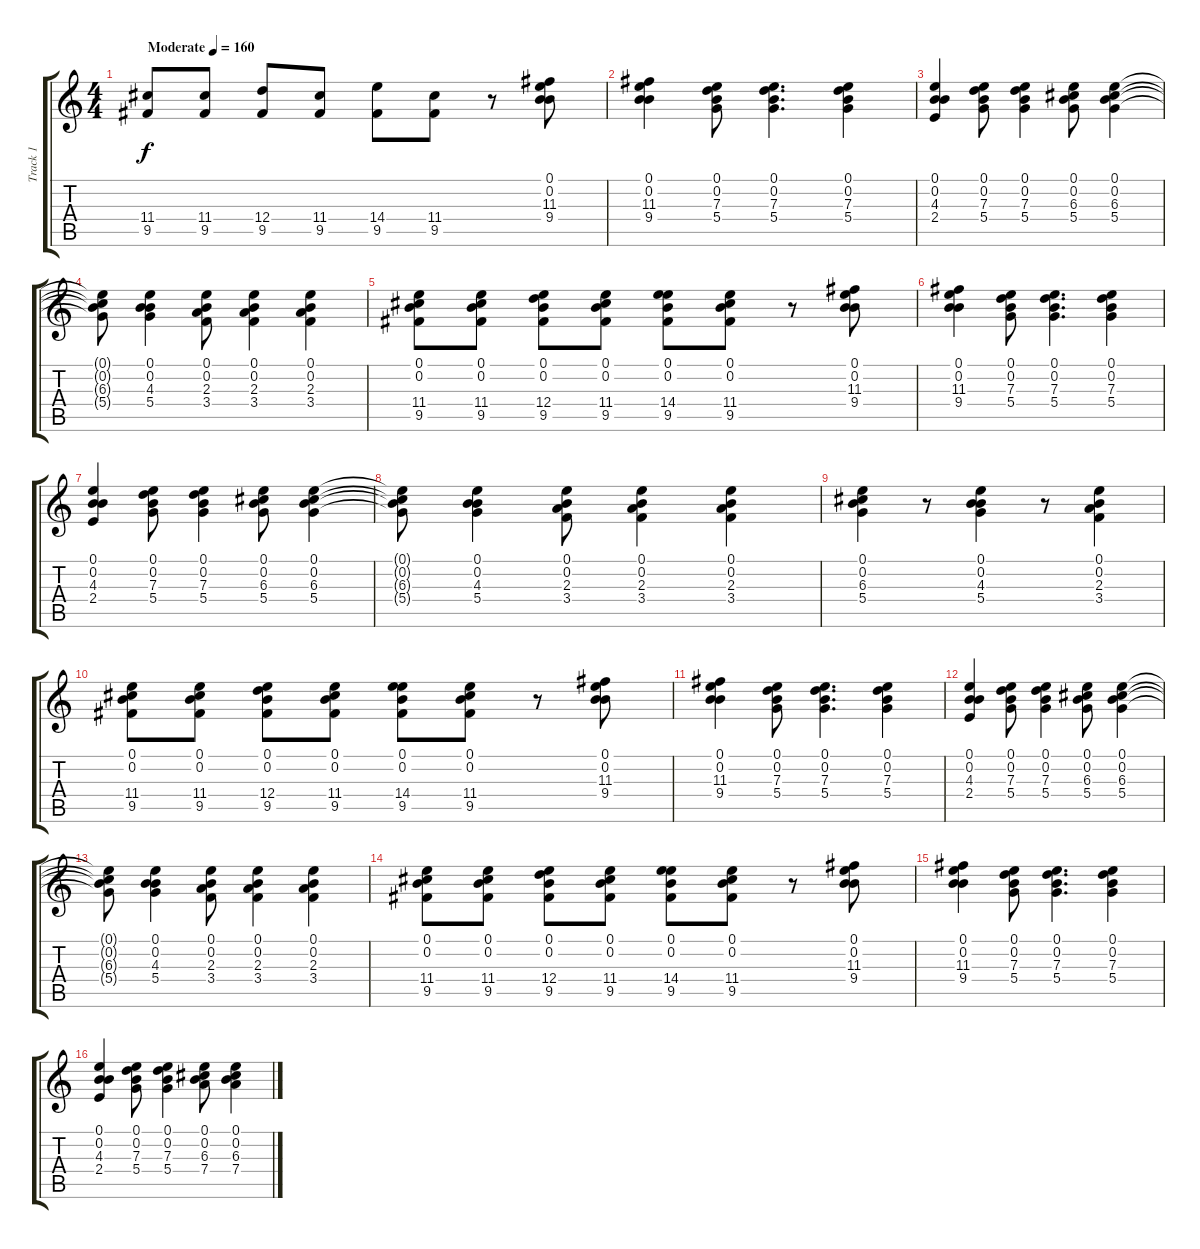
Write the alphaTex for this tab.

\track ("Track 1" "Track 1") {instrument overdrivenguitar}
\staff {score tabs}
\tuning (E4 B3 G3 D3 A2 E2) {hide}
\ts (4 4)
\tempo (160 "Moderate")
\clef g2
\ks c
(11.4 9.5).8{dy f instrument overdrivenguitar} (11.4 9.5).8 (12.4 9.5).8 (11.4 9.5).8 (14.4 9.5).8 (11.4 9.5).8 r.8 (0.1 0.2 11.3 9.4).8 |
(0.1 0.2 11.3 9.4).4 (0.1 0.2 7.3 5.4).8 (0.1 0.2 7.3 5.4).4{d} (0.1 0.2 7.3 5.4).4 |
(0.1 0.2 4.3 2.4).4 (0.1 0.2 7.3 5.4).8 (0.1 0.2 7.3 5.4).4 (0.1 0.2 6.3 5.4).8 (0.1 0.2 6.3 5.4).4 |
(0.1{t} 0.2{t} 6.3{t} 5.4{t}).8 (0.1 0.2 4.3 5.4).4 (0.1 0.2 2.3 3.4).8 (0.1 0.2 2.3 3.4).4 (0.1 0.2 2.3 3.4).4 |
(0.1 0.2 11.4 9.5).8 (0.1 0.2 11.4 9.5).8 (0.1 0.2 12.4 9.5).8 (0.1 0.2 11.4 9.5).8 (0.1 0.2 14.4 9.5).8 (0.1 0.2 11.4 9.5).8 r.8 (0.1 0.2 11.3 9.4).8 |
(0.1 0.2 11.3 9.4).4 (0.1 0.2 7.3 5.4).8 (0.1 0.2 7.3 5.4).4{d} (0.1 0.2 7.3 5.4).4 |
(0.1 0.2 4.3 2.4).4 (0.1 0.2 7.3 5.4).8 (0.1 0.2 7.3 5.4).4 (0.1 0.2 6.3 5.4).8 (0.1 0.2 6.3 5.4).4 |
(0.1{t} 0.2{t} 6.3{t} 5.4{t}).8 (0.1 0.2 4.3 5.4).4 (0.1 0.2 2.3 3.4).8 (0.1 0.2 2.3 3.4).4 (0.1 0.2 2.3 3.4).4 |
(0.1 0.2 6.3 5.4).4 r.8 (0.1 0.2 4.3 5.4).4 r.8 (0.1 0.2 2.3 3.4).4 |
(0.1 0.2 11.4 9.5).8 (0.1 0.2 11.4 9.5).8 (0.1 0.2 12.4 9.5).8 (0.1 0.2 11.4 9.5).8 (0.1 0.2 14.4 9.5).8 (0.1 0.2 11.4 9.5).8 r.8 (0.1 0.2 11.3 9.4).8 |
(0.1 0.2 11.3 9.4).4 (0.1 0.2 7.3 5.4).8 (0.1 0.2 7.3 5.4).4{d} (0.1 0.2 7.3 5.4).4 |
(0.1 0.2 4.3 2.4).4 (0.1 0.2 7.3 5.4).8 (0.1 0.2 7.3 5.4).4 (0.1 0.2 6.3 5.4).8 (0.1 0.2 6.3 5.4).4 |
(0.1{t} 0.2{t} 6.3{t} 5.4{t}).8 (0.1 0.2 4.3 5.4).4 (0.1 0.2 2.3 3.4).8 (0.1 0.2 2.3 3.4).4 (0.1 0.2 2.3 3.4).4 |
(0.1 0.2 11.4 9.5).8 (0.1 0.2 11.4 9.5).8 (0.1 0.2 12.4 9.5).8 (0.1 0.2 11.4 9.5).8 (0.1 0.2 14.4 9.5).8 (0.1 0.2 11.4 9.5).8 r.8 (0.1 0.2 11.3 9.4).8 |
(0.1 0.2 11.3 9.4).4 (0.1 0.2 7.3 5.4).8 (0.1 0.2 7.3 5.4).4{d} (0.1 0.2 7.3 5.4).4 |
(0.1 0.2 4.3 2.4).4 (0.1 0.2 7.3 5.4).8 (0.1 0.2 7.3 5.4).4 (0.1 0.2 6.3 7.4).8 (0.1 0.2 6.3 7.4).4
